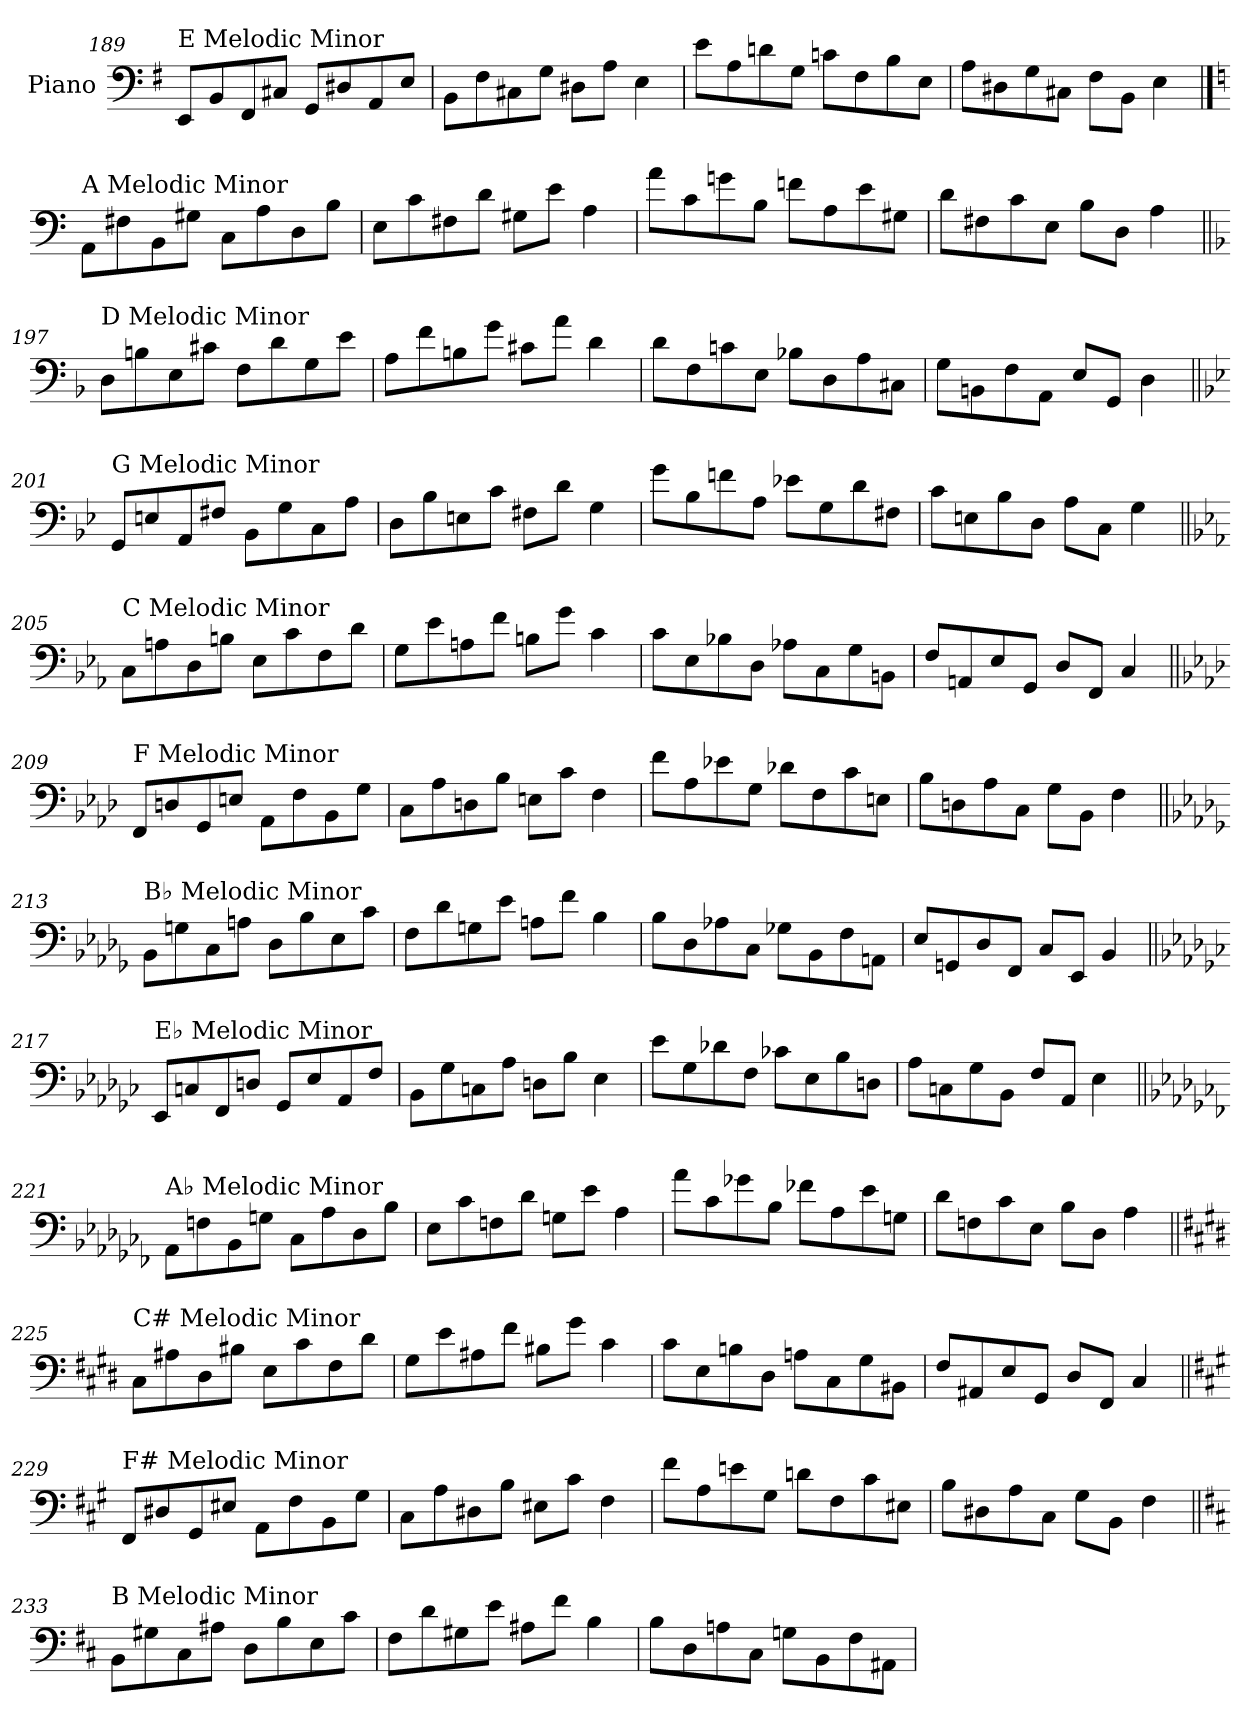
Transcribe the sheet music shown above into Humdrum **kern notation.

**kern
*part1
*staff1
*I"Piano
*I'Pno.
!!LO:LB:g=z
*clefF4
*k[f#]
=189
!LO:TX:a:t=E Melodic Minor
8EE/L
8BB/
8FF#/
8C#X/J
8GG/L
8D#X/
8AA/
8E/J
=190
8BB\L
8F#\
8C#X\
8G\J
8D#X\L
8A\J
4E\
=191
8e\L
8A\
8dn\
8G\J
8cn\L
8F#\
8B\
8E\J
=192
8A\L
8D#X\
8G\
8C#X\J
8F#\L
8BB\J
4E\
!!LO:PB:g=z
==193
*k[]
!LO:TX:a:t=A Melodic Minor
8AA\L
8F#X\
8BB\
8G#X\J
8C\L
8A\
8D\
8B\J
=194
8E\L
8c\
8F#X\
8d\J
8G#X\L
8e\J
4A\
=195
8a\L
8c\
8gn\
8B\J
8fn\L
8A\
8e\
8G#X\J
=196
8d\L
8F#X\
8c\
8E\J
8B\L
8D\J
4A\
!!LO:LB:g=z
=197||
*k[b-]
!LO:TX:a:t=D Melodic Minor
8D\L
8Bn\
8E\
8c#X\J
8F\L
8d\
8G\
8e\J
=198
8A\L
8f\
8Bn\
8g\J
8c#X\L
8a\J
4d\
=199
8d\L
8F\
8cn\
8E\J
8B-X\L
8D\
8A\
8C#X\J
=200
8G\L
8BBn\
8F\
8AA\J
8E/L
8GG/J
4D\
!!LO:LB:g=z
=201||
*k[b-e-]
!LO:TX:a:t=G Melodic Minor
8GG/L
8En/
8AA/
8F#X/J
8BB-\L
8G\
8C\
8A\J
=202
8D\L
8B-\
8En\
8c\J
8F#X\L
8d\J
4G\
=203
8g\L
8B-\
8fn\
8A\J
8e-X\L
8G\
8d\
8F#X\J
=204
8c\L
8En\
8B-\
8D\J
8A\L
8C\J
4G\
!!LO:LB:g=z
=205||
*k[b-e-a-]
!LO:TX:a:t=C Melodic Minor
8C\L
8An\
8D\
8Bn\J
8E-\L
8c\
8F\
8d\J
=206
8G\L
8e-\
8An\
8f\J
8Bn\L
8g\J
4c\
=207
8c\L
8E-\
8B-X\
8D\J
8A-X\L
8C\
8G\
8BBn\J
=208
8F/L
8AAn/
8E-/
8GG/J
8D/L
8FF/J
4C/
!!LO:LB:g=z
=209||
*k[b-e-a-d-]
!LO:TX:a:t=F Melodic Minor
8FF/L
8Dn/
8GG/
8En/J
8AA-\L
8F\
8BB-\
8G\J
=210
8C\L
8A-\
8Dn\
8B-\J
8En\L
8c\J
4F\
=211
8f\L
8A-\
8e-X\
8G\J
8d-X\L
8F\
8c\
8En\J
=212
8B-\L
8Dn\
8A-\
8C\J
8G\L
8BB-\J
4F\
!!LO:LB:g=z
=213||
*k[b-e-a-d-g-]
!LO:TX:a:t=B♭ Melodic Minor
8BB-\L
8Gn\
8C\
8An\J
8D-\L
8B-\
8E-\
8c\J
=214
8F\L
8d-\
8Gn\
8e-\J
8An\L
8f\J
4B-\
=215
8B-\L
8D-\
8A-X\
8C\J
8G-X\L
8BB-\
8F\
8AAn\J
=216
8E-/L
8GGn/
8D-/
8FF/J
8C/L
8EE-/J
4BB-/
!!LO:PB:g=z
=217||
*k[b-e-a-d-g-c-]
!LO:TX:a:t=E♭ Melodic Minor
8EE-/L
8Cn/
8FF/
8Dn/J
8GG-/L
8E-/
8AA-/
8F/J
=218
8BB-\L
8G-\
8Cn\
8A-\J
8Dn\L
8B-\J
4E-\
=219
8e-\L
8G-\
8d-X\
8F\J
8c-X\L
8E-\
8B-\
8Dn\J
=220
8A-\L
8Cn\
8G-\
8BB-\J
8F/L
8AA-/J
4E-\
!!LO:LB:g=z
=221||
*k[b-e-a-d-g-c-f-]
!LO:TX:a:t=A♭ Melodic Minor
8AA-\L
8Fn\
8BB-\
8Gn\J
8C-\L
8A-\
8D-\
8B-\J
=222
8E-\L
8c-\
8Fn\
8d-\J
8Gn\L
8e-\J
4A-\
=223
8a-\L
8c-\
8g-X\
8B-\J
8f-X\L
8A-\
8e-\
8Gn\J
=224
8d-\L
8Fn\
8c-\
8E-\J
8B-\L
8D-\J
4A-\
!!LO:LB:g=z
=225||
*k[f#c#g#d#]
!LO:TX:a:t=C# Melodic Minor
8C#\L
8A#X\
8D#\
8B#X\J
8E\L
8c#\
8F#\
8d#\J
=226
8G#\L
8e\
8A#X\
8f#\J
8B#X\L
8g#\J
4c#\
=227
8c#\L
8E\
8Bn\
8D#\J
8An\L
8C#\
8G#\
8BB#X\J
=228
8F#/L
8AA#X/
8E/
8GG#/J
8D#/L
8FF#/J
4C#/
!!LO:LB:g=z
=229||
*k[f#c#g#]
!LO:TX:a:t=F# Melodic Minor
8FF#/L
8D#X/
8GG#/
8E#X/J
8AA\L
8F#\
8BB\
8G#\J
=230
8C#\L
8A\
8D#X\
8B\J
8E#X\L
8c#\J
4F#\
=231
8f#\L
8A\
8en\
8G#\J
8dn\L
8F#\
8c#\
8E#X\J
=232
8B\L
8D#X\
8A\
8C#\J
8G#\L
8BB\J
4F#\
!!LO:LB:g=z
=233||
*k[f#c#]
!LO:TX:a:t=B Melodic Minor
8BB\L
8G#X\
8C#\
8A#X\J
8D\L
8B\
8E\
8c#\J
=234
8F#\L
8d\
8G#X\
8e\J
8A#X\L
8f#\J
4B\
=235
8B\L
8D\
8An\
8C#\J
8Gn\L
8BB\
8F#\
8AA#X\J
=
*-
